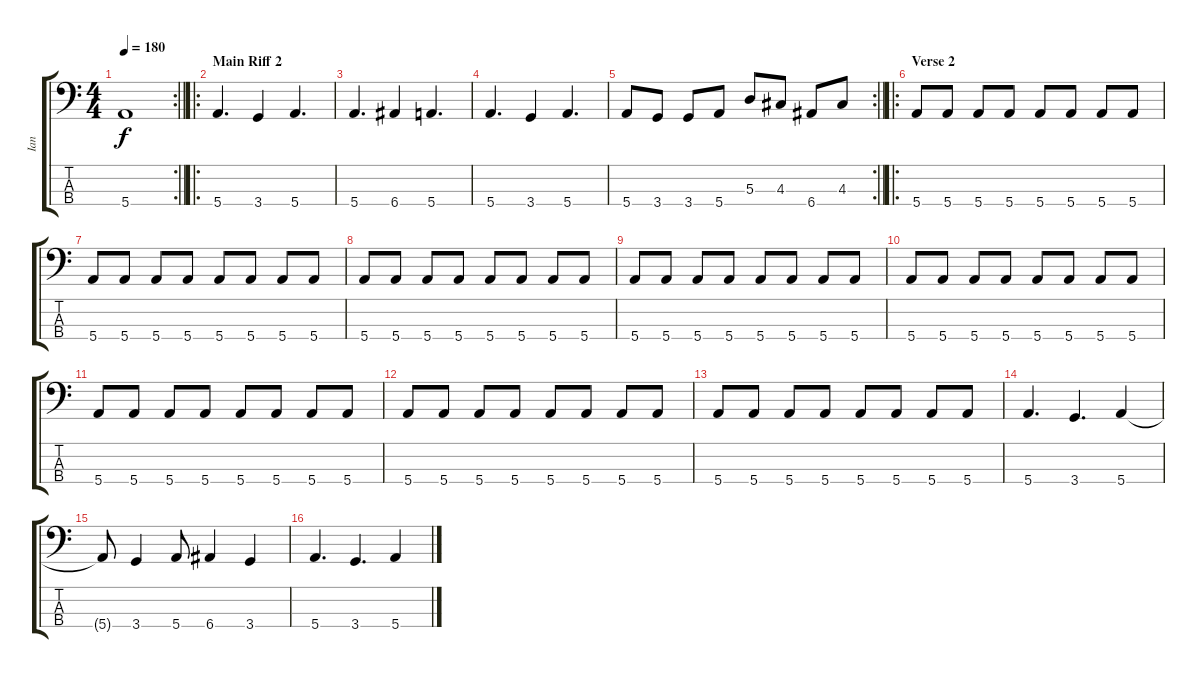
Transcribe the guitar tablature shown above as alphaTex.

\track ("Ian " "Ian ") {instrument electricbassfinger}
\staff {score tabs}
\tuning (G2 D2 A1 E1) {hide}
\rc 2
\ts (4 4)
\tempo 180
\clef f4
\barLineRight lightlight
\ks c
5.4.1{dy f} |
\ro
\section ("" "Main Riff 2")
5.4.4{d} 3.4.4 5.4.4{d} |
5.4.4{d} 6.4.4 5.4.4{d} |
5.4.4{d} 3.4.4 5.4.4{d} |
\rc 2
\barLineRight lightlight
5.4.8 3.4.8 3.4.8 5.4.8 5.3.8 4.3.8 6.4.8 4.3.8 |
\ro
\section ("" "Verse 2")
5.4.8 5.4.8 5.4.8 5.4.8 5.4.8 5.4.8 5.4.8 5.4.8 |
5.4.8 5.4.8 5.4.8 5.4.8 5.4.8 5.4.8 5.4.8 5.4.8 |
5.4.8 5.4.8 5.4.8 5.4.8 5.4.8 5.4.8 5.4.8 5.4.8 |
5.4.8 5.4.8 5.4.8 5.4.8 5.4.8 5.4.8 5.4.8 5.4.8 |
5.4.8 5.4.8 5.4.8 5.4.8 5.4.8 5.4.8 5.4.8 5.4.8 |
5.4.8 5.4.8 5.4.8 5.4.8 5.4.8 5.4.8 5.4.8 5.4.8 |
5.4.8 5.4.8 5.4.8 5.4.8 5.4.8 5.4.8 5.4.8 5.4.8 |
5.4.8 5.4.8 5.4.8 5.4.8 5.4.8 5.4.8 5.4.8 5.4.8 |
5.4.4{d} 3.4.4{d} 5.4.4 |
5.4{t}.8 3.4.4 5.4.8 6.4.4 3.4.4 |
5.4.4{d} 3.4.4{d} 5.4.4
